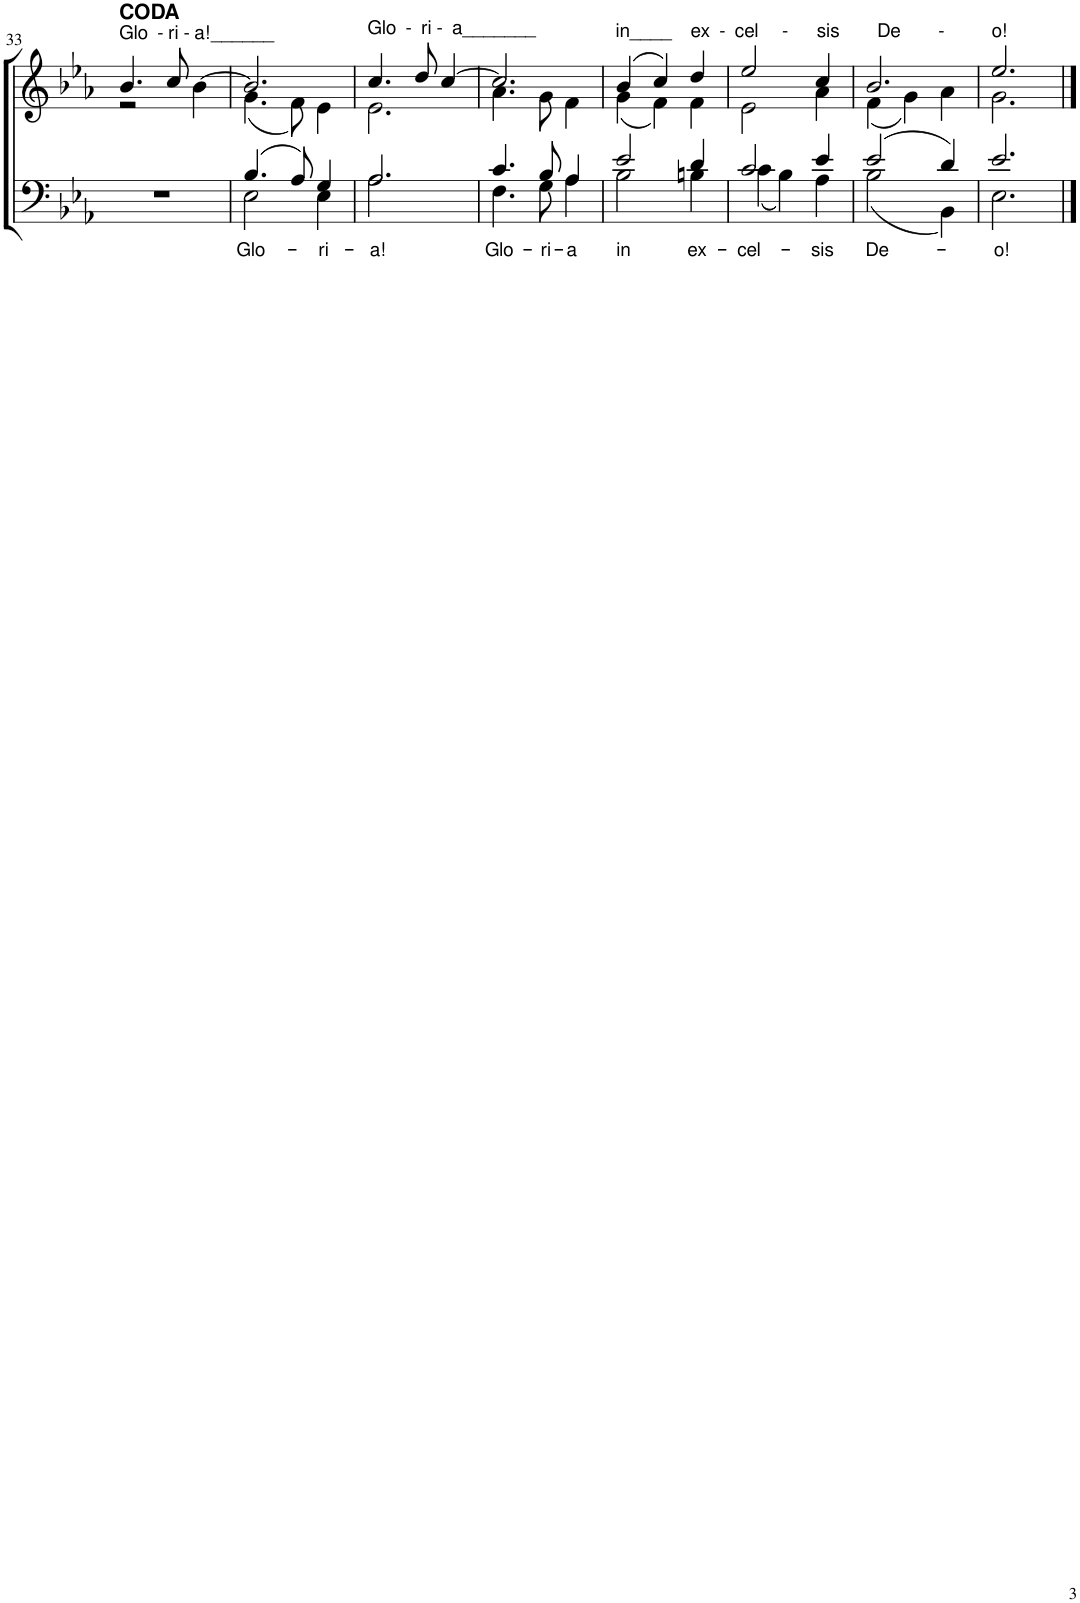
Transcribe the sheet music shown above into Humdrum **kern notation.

**kern	**text	**kern
*part2	*part2	*part1
*staff2	*staff2	*staff1
*I"T B	*	*I"S A
!!LO:PB:g=z
*clefF4	*	*clefG2
*k[b-e-a-]	*	*k[b-e-a-]
*M3/4	*	*M3/4
=33	=33	=33
*	*	*^
!	!	!LO:TX:a:t=Glo  - ri - a!______	!
2.r	.	4.b-/	2r
.	.	8cc/	.
.	.	[4b-\	4ryy
=34	=34	=34	=34
*^	*	*	*
!	!	!LO:LY:b	!	!
(4.B-/	2E-\	Glo-	2.b-/]	(4.g\
8A-/)	.	.	.	8f\)
!	!	!LO:LY:b	!	!
4G/	4E-\	-ri-	.	4e-\
=35	=35	=35	=35	=35
!	!	!	!LO:TX:a:t=Glo  -  ri -  a_______	!
!	!	!LO:LY:b	!	!
2.A-/	2.A-\	-a!	4.cc/	2.e-\
.	.	.	8dd/	.
.	.	.	[4cc/	.
=36	=36	=36	=36	=36
!	!	!LO:LY:b	!	!
4.c/	4.F\	Glo-	2.cc/]	4.a-\
!	!	!LO:LY:b	!	!
8B-/	8G\	-ri-	.	8g\
!	!	!LO:LY:b	!	!
4A-/	4A-\	-a	.	4f\
=37	=37	=37	=37	=37
!	!	!	!LO:TX:a:t=in____    ex  -  cel     -      sis        De        -          o!	!
!	!	!LO:LY:b	!	!
2e-/	2B-\	in	(4b-/	(4g\
.	.	.	4cc/)	4f\)
!	!	!LO:LY:b	!	!
4d/	4Bn\	ex-	4dd/	4f\
=38	=38	=38	=38	=38
!	!	!LO:LY:b	!	!
2c/	(4c\	-cel-	2ee-/	2e-\
.	4B-\)	.	.	.
!	!	!LO:LY:b	!	!
4e-/	4A-\	-sis	4cc/	4a-\
=39	=39	=39	=39	=39
!	!	!LO:LY:b	!	!
(2e-/	(2B-\	De-	2.b-/	(4f\
.	.	.	.	4g\)
4d/)	4BB-\)	.	.	4a-\
=40	=40	=40	=40	=40
!	!	!LO:LY:b	!	!
2.e-/	2.E-\	-o!	2.ee-/	2.g\
*v	*v	*	*	*
*	*	*v	*v
==	==	==
*-	*-	*-
